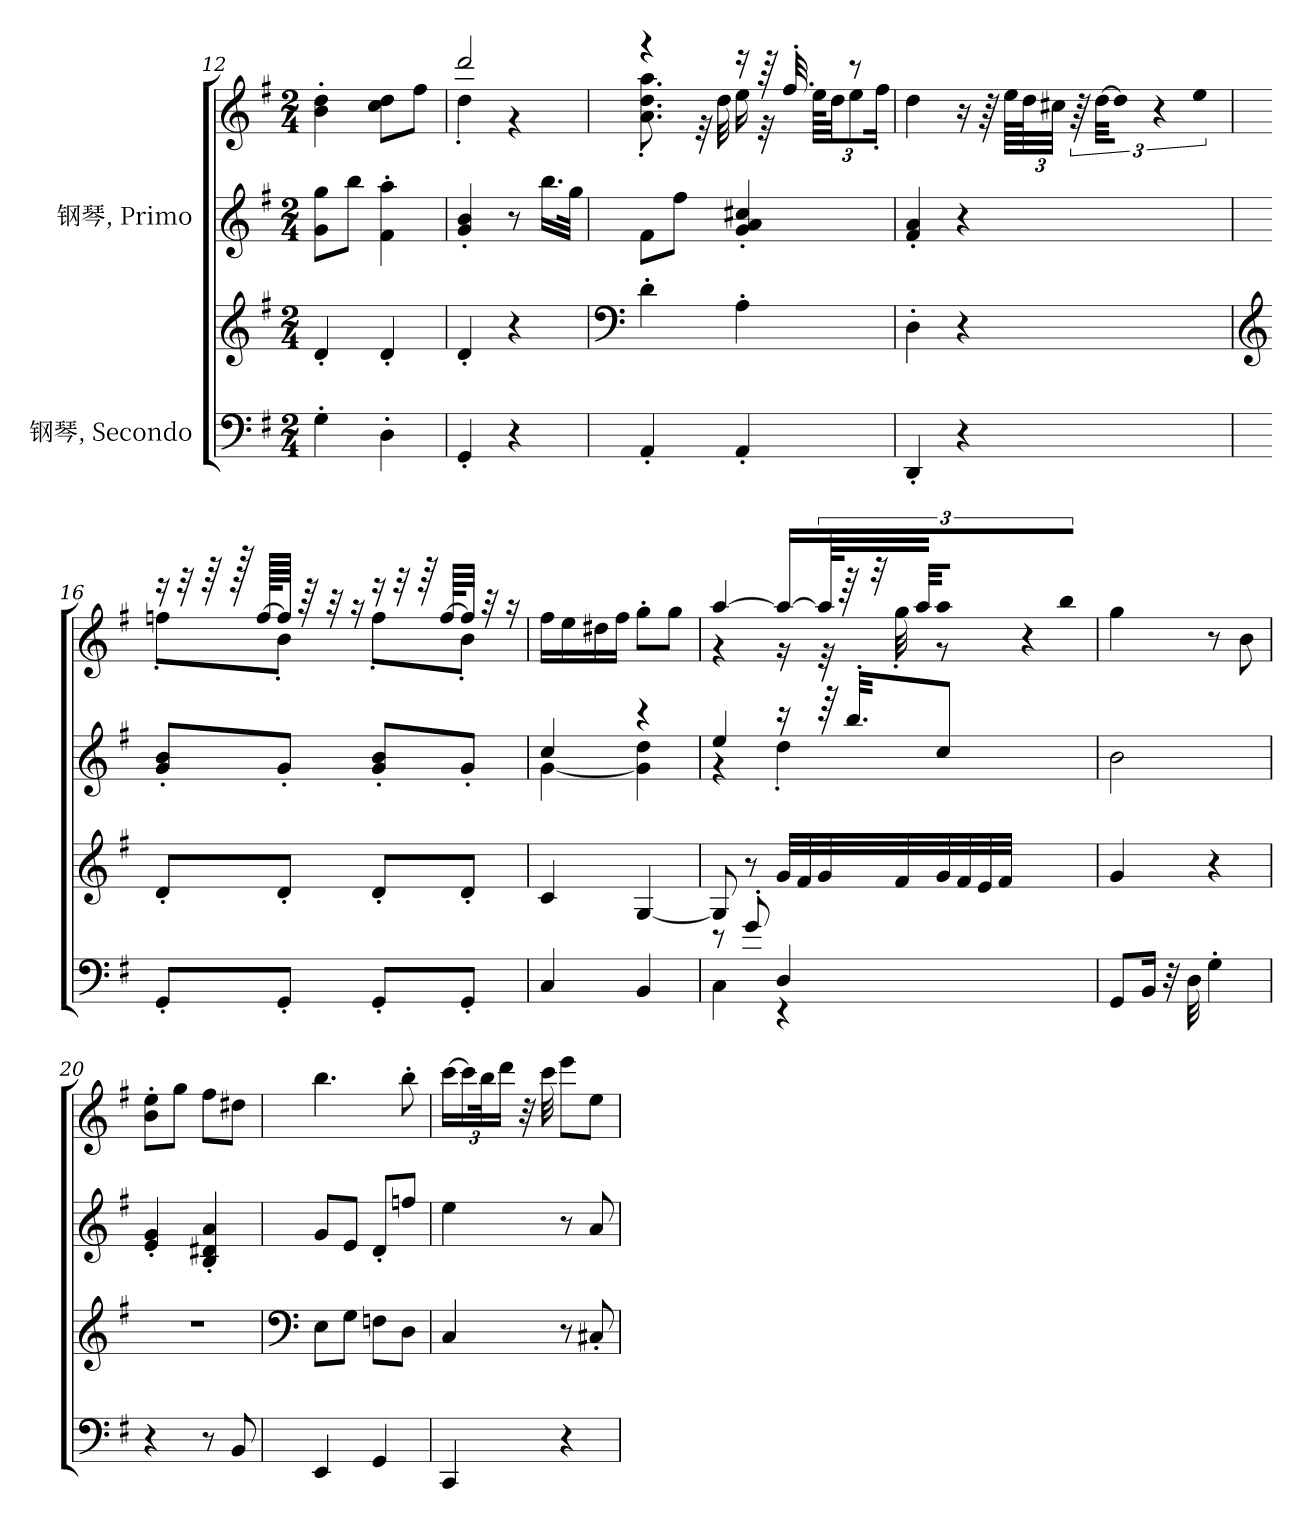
**kern	**kern	**kern	**kern
*part2	*part2	*part1	*part1
*staff4	*staff3	*staff2	*staff1
*I"钢琴, Secondo	*	*I"钢琴, Primo	*
*clefF4	*clefG2	*clefG2	*clefG2
*k[f#]	*k[f#]	*k[f#]	*k[f#]
*M2/4	*M2/4	*M2/4	*M2/4
=12	=12	=12	=12
4G'\	4d'/	8g\ 8gg\L	4b\' 4dd\'
.	.	8bb\J	.
4D'\	4d'/	4f#\' 4aa\'	8cc\ 8dd\L
.	.	.	8ff#\J
=13	=13	=13	=13
*	*	*	*^
4GG'/	4d'/	4g/' 4b/'	2ddd/	4dd'\
4r	4r	8r	.	4r
.	.	16.bb\LL	.	.
.	.	32gg\JJk	.	.
!!LO:PB:g=z	!!
=14	=14	=14	=14	=14
*	*clefF4	*	*	*
4AA'/	4d'\	8f#\L	4r	8.a\' 8.dd\' 8.aa\'
.	.	8ff#\J	.	.
.	.	.	.	32r
.	.	.	.	32dd\
4AA'/	4A'\	4g/' 4a/' 4cc#X/'	16r	16ee\
.	.	.	64r	32r
.	.	.	32.ff#'/	.
*	*	*	*	*Xbrackettup
.	.	.	.	96ee\KLLL
.	.	.	.	48dd\JJ
.	.	.	8r	12ee\
.	.	.	.	24ff#'\Jk
*	*	*	*v	*v
=15	=15	=15	=15
4DD'/	4D'\	4f#/' 4a/'	4dd\
4r	4r	4r	16r
.	.	.	64r
.	.	.	64ee\LLLL
.	.	.	96dd\J
.	.	.	48cc#X\JJJ
*	*	*	*brackettup
.	.	.	96r
.	.	.	[48dd\LLL
.	.	.	32dd\JJJ]
.	.	.	32r
.	.	.	32ee\
=16	=16	=16	=16
*	*clefG2	*	*
*	*	*	*^
8GG'/L	8d'/L	8g/' 8b/'L	16r	8ffn'\L
.	.	.	32r	.
.	.	.	64r	.
.	.	.	128r	.
.	.	.	[128ff/KLLLL	.
8GG'/J	8d'/J	8g'/J	64ff/JJJJ]	8b'\J
.	.	.	64r	.
.	.	.	32r	.
.	.	.	16r	.
8GG'/L	8d'/L	8g/' 8b/'L	16r	8ff'\L
.	.	.	32r	.
.	.	.	64r	.
.	.	.	[64ff/KLLL	.
8GG'/J	8d'/J	8g'/J	32ff/JJJ]	8b'\J
.	.	.	32r	.
.	.	.	16r	.
*	*	*	*v	*v
!!LO:LB:g=z
=17	=17	=17	=17
*	*	*^	*
4C/	4c/	4cc/	[4g\	16ff#\LL
.	.	.	.	16ee\
.	.	.	.	16dd#X\
.	.	.	.	16ff#\JJ
4BB/	[4G/	4r	4g\] 4dd\	8gg'\L
.	.	.	.	8gg\J
=18	=18	=18	=18	=18
*^	*	*	*	*^
8r	4C\	8G/]	4ee/	4r	[4aa/	4r
8g'/	.	8r	.	.	.	.
4D/	4r	32g/LLL	16r	4dd'\	16aa/LL_	16r
.	.	32f#/	.	.	.	.
.	.	32g/	64r	.	96aa/JJkk]	32r
.	.	.	.	.	96r	.
.	.	.	32.bb'/KKL	.	.	.
.	.	.	.	.	48r	.
.	.	32f#/	.	.	.	32gg'\
.	.	.	.	.	48aa/KLL	.
.	.	32g/	8cc/J	.	16aa/JJ	8r
.	.	32f#/	.	.	.	.
*	*	*	*	*	*MM71	*
.	.	32e/	.	.	32r	.
.	.	32f#/JJJ	.	.	32bb/	.
*	*	*	*v	*v	*	*
*v	*v	*	*	*v	*v
=19	=19	=19	=19
8GG/L	4g/	2b\	4gg\
16BB/Jk	.	.	.
32r	.	.	.
32D\	.	.	.
4G'\	4r	.	8r
*	*	*	*MM66
.	.	.	8b\
=20	=20	=20	=20
4r	2r	4e/' 4g/'	8b\' 8ee\'L
.	.	.	8gg\J
8r	.	4B/' 4d#X/' 4a/'	8ff#\L
8BB/	.	.	8dd#X\J
!!LO:LB:g=z
=21	=21	=21	=21
*	*clefF4	*	*
4EE/	8E\L	8g/L	4.bb\
.	8G\J	8e/J	.
4GG/	8Fn\L	8d'/L	.
.	8D\J	8ffn/J	8bb'\
=22	=22	=22	=22
4CC/	4C/	4ee\	[16ccc\LL
*	*	*	*Xbrackettup
.	.	.	24ccc\]
.	.	.	48bb\K
.	.	.	16ddd\JJ
.	.	.	32r
.	.	.	32ccc\
4r	8r	8r	8eee\L
.	8C#X'/	8a/	8ee\J
=	=	=	=
*-	*-	*-	*-
